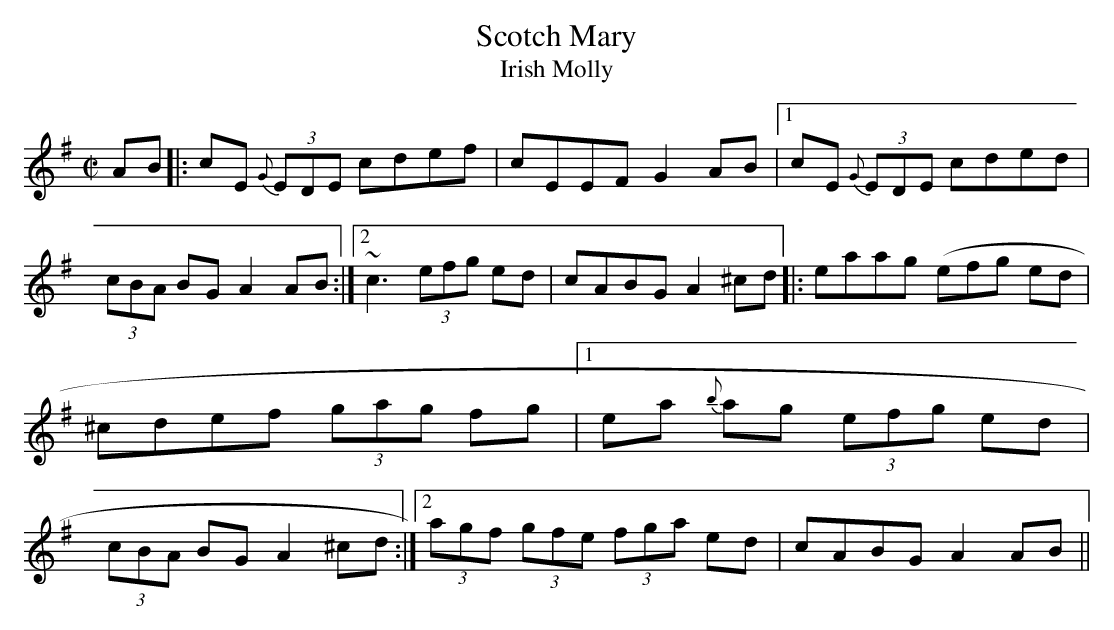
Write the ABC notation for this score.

X:1
T:Scotch Mary
T:Irish Molly
M:C|
K:ADor
AB|:cE {G}(3EDE cdef|cEEF G2AB|1 cE {G}(3EDE cded|(3cBA BG A2 AB:|2\
~c3(3efg ed|cABG A2 ^cd|:\
eaag (efg ed|^cdef (3gag fg|1ea {b}ag (3efg ed|(3cBA BG A2 ^cd:|2\
(3agf (3gfe (3fga ed|cABG A2 AB||
